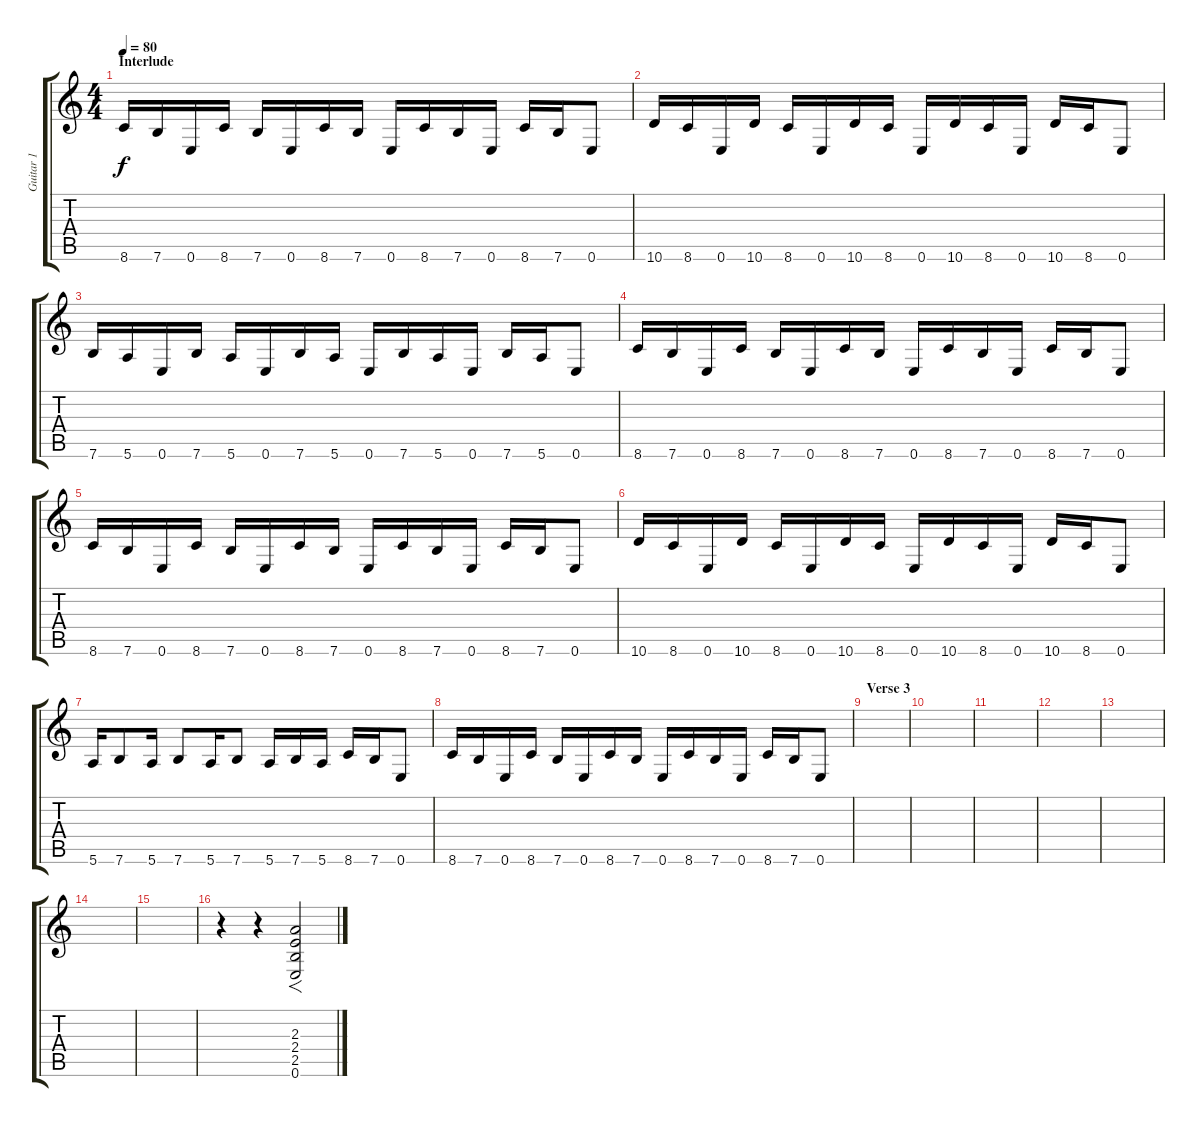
\track ("Guitar 1" "Guitar 1") {instrument distortionguitar}
\staff {score tabs}
\tuning (E4 B3 G3 D3 A2 E2) {hide}
\ts (4 4)
\section ("" "Interlude")
\tempo 80
\clef g2
\ks c
8.6.16{dy f} 7.6.16 0.6.16 8.6.16 7.6.16 0.6.16 8.6.16 7.6.16 0.6.16 8.6.16 7.6.16 0.6.16 8.6.16 7.6.16 0.6.8 |
10.6.16 8.6.16 0.6.16 10.6.16 8.6.16 0.6.16 10.6.16 8.6.16 0.6.16 10.6.16 8.6.16 0.6.16 10.6.16 8.6.16 0.6.8 |
7.6.16 5.6.16 0.6.16 7.6.16 5.6.16 0.6.16 7.6.16 5.6.16 0.6.16 7.6.16 5.6.16 0.6.16 7.6.16 5.6.16 0.6.8 |
8.6.16 7.6.16 0.6.16 8.6.16 7.6.16 0.6.16 8.6.16 7.6.16 0.6.16 8.6.16 7.6.16 0.6.16 8.6.16 7.6.16 0.6.8 |
8.6.16 7.6.16 0.6.16 8.6.16 7.6.16 0.6.16 8.6.16 7.6.16 0.6.16 8.6.16 7.6.16 0.6.16 8.6.16 7.6.16 0.6.8 |
10.6.16 8.6.16 0.6.16 10.6.16 8.6.16 0.6.16 10.6.16 8.6.16 0.6.16 10.6.16 8.6.16 0.6.16 10.6.16 8.6.16 0.6.8 |
5.6.16 7.6.8 5.6.16 7.6.8 5.6.16 7.6.8 5.6.16 7.6.16 5.6.16 8.6.16 7.6.16 0.6.8 |
8.6.16 7.6.16 0.6.16 8.6.16 7.6.16 0.6.16 8.6.16 7.6.16 0.6.16 8.6.16 7.6.16 0.6.16 8.6.16 7.6.16 0.6.8 |
\section ("" "Verse 3")
|
|
|
|
|
|
|
r.4 r.4 (2.3 2.4 2.5 0.6).2{f}
